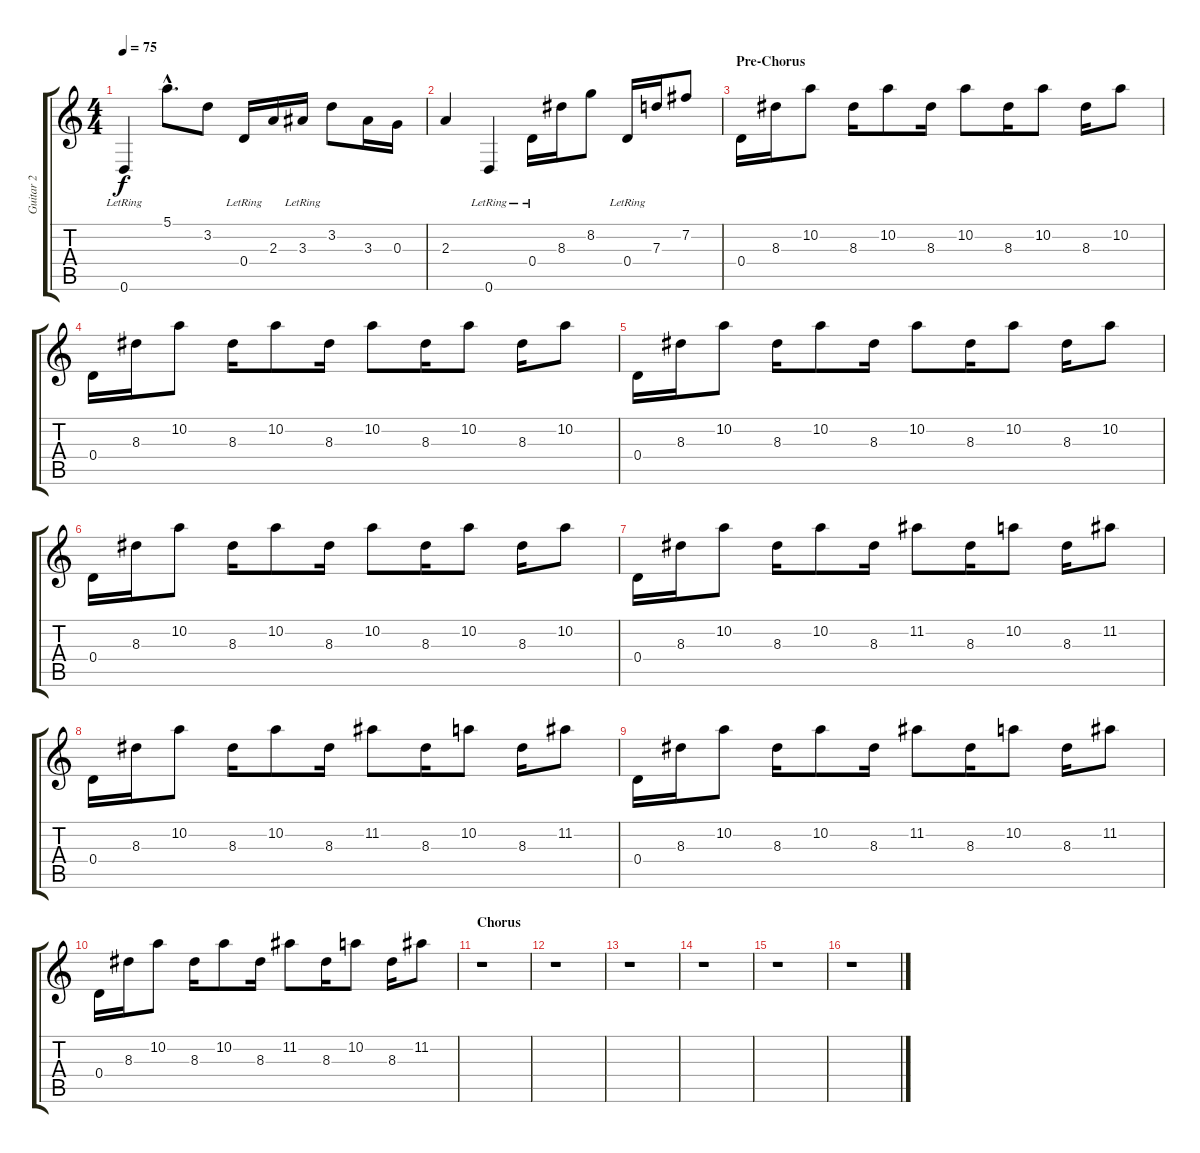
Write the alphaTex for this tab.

\track ("Guitar 2" "Guitar 2") {instrument electricguitarclean}
\staff {score tabs}
\tuning (E4 B3 G3 D3 A2 D2) {hide}
\ts (4 4)
\tempo 75
\clef g2
\ks c
0.6{lr}.4{dy f} 5.1{hac}.8{d} 3.2.8 0.4{lr}.16 2.3.16 3.3{lr}.16 3.2.8 3.3.16 0.3.16 |
2.3.4 0.6{lr}.4 0.4{lr}.16 8.3.16 8.2.8 0.4{lr}.16 7.3.16 7.2.8 |
\section ("" "Pre-Chorus")
0.4.16 8.3.16 10.2.8 8.3.16 10.2.8 8.3.16 10.2.8 8.3.16 10.2.8 8.3.16 10.2.8 |
0.4.16 8.3.16 10.2.8 8.3.16 10.2.8 8.3.16 10.2.8 8.3.16 10.2.8 8.3.16 10.2.8 |
0.4.16 8.3.16 10.2.8 8.3.16 10.2.8 8.3.16 10.2.8 8.3.16 10.2.8 8.3.16 10.2.8 |
0.4.16 8.3.16 10.2.8 8.3.16 10.2.8 8.3.16 10.2.8 8.3.16 10.2.8 8.3.16 10.2.8 |
0.4.16 8.3.16 10.2.8 8.3.16 10.2.8 8.3.16 11.2.8 8.3.16 10.2.8 8.3.16 11.2.8 |
0.4.16 8.3.16 10.2.8 8.3.16 10.2.8 8.3.16 11.2.8 8.3.16 10.2.8 8.3.16 11.2.8 |
0.4.16 8.3.16 10.2.8 8.3.16 10.2.8 8.3.16 11.2.8 8.3.16 10.2.8 8.3.16 11.2.8 |
0.4.16 8.3.16 10.2.8 8.3.16 10.2.8 8.3.16 11.2.8 8.3.16 10.2.8 8.3.16 11.2.8 |
\section ("" "Chorus")
r.1 |
r.1 |
r.1 |
r.1 |
r.1 |
r.1
